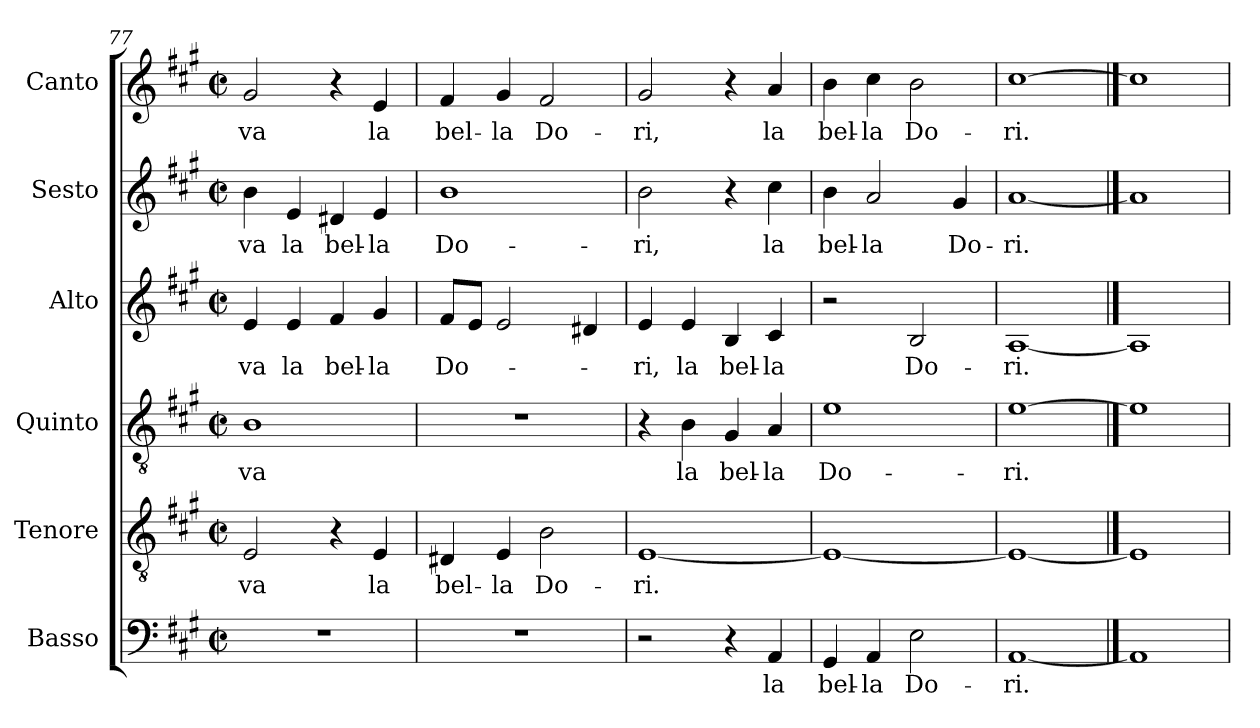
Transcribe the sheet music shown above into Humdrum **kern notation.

**kern	**text	**kern	**text	**kern	**text	**kern	**text	**kern	**text	**kern	**text
*part6	*part6	*part5	*part5	*part4	*part4	*part3	*part3	*part2	*part2	*part1	*part1
*staff6	*staff6	*staff5	*staff5	*staff4	*staff4	*staff3	*staff3	*staff2	*staff2	*staff1	*staff1
*I"Basso	*	*I"Tenore	*	*I"Quinto	*	*I"Alto	*	*I"Sesto	*	*I"Canto	*
*I'B	*	*I'T	*	*I'Q	*	*I'A	*	*I'S	*	*I'C	*
*clefF4	*	*clefGv2	*	*clefGv2	*	*clefG2	*	*clefG2	*	*clefG2	*
*k[f#c#g#]	*	*k[f#c#g#]	*	*k[f#c#g#]	*	*k[f#c#g#]	*	*k[f#c#g#]	*	*k[f#c#g#]	*
*A:	*	*A:	*	*A:	*	*A:	*	*A:	*	*A:	*
*M2/2	*	*M2/2	*	*M2/2	*	*M2/2	*	*M2/2	*	*M2/2	*
*met(c|)	*	*met(c|)	*	*met(c|)	*	*met(c|)	*	*met(c|)	*	*met(c|)	*
=77	=77	=77	=77	=77	=77	=77	=77	=77	=77	=77	=77
!	!	!	!LO:LY:b	!	!LO:LY:b	!	!LO:LY:b	!	!LO:LY:b	!	!LO:LY:b
1r	.	2E/	-va	1B	-va	4e/	-va	4b\	-va	2g#/	-va
!	!	!	!	!	!	!	!LO:LY:b	!	!LO:LY:b	!	!
.	.	.	.	.	.	4e/	la	4e/	la	.	.
!	!	!	!	!	!	!	!LO:LY:b	!	!LO:LY:b	!	!
.	.	4r	.	.	.	4f#/	bel-	4d#X/	bel-	4r	.
!	!	!	!LO:LY:b	!	!	!	!LO:LY:b	!	!LO:LY:b	!	!LO:LY:b
.	.	4E/	la	.	.	4g#/	-la	4e/	-la	4e/	la
=78	=78	=78	=78	=78	=78	=78	=78	=78	=78	=78	=78
!	!	!	!LO:LY:b	!	!	!	!LO:LY:b	!	!LO:LY:b	!	!LO:LY:b
1r	.	4D#X/	bel-	1r	.	8f#/L	Do-	1b	Do-	4f#/	bel-
.	.	.	.	.	.	8e/J	.	.	.	.	.
!	!	!	!LO:LY:b	!	!	!	!	!	!	!	!LO:LY:b
.	.	4E/	-la	.	.	2e/	.	.	.	4g#/	-la
!	!	!	!LO:LY:b	!	!	!	!	!	!	!	!LO:LY:b
.	.	2B\	Do-	.	.	.	.	.	.	2f#/	Do-
.	.	.	.	.	.	4d#X/	.	.	.	.	.
=79	=79	=79	=79	=79	=79	=79	=79	=79	=79	=79	=79
!	!	!	!LO:LY:b	!	!	!	!LO:LY:b	!	!LO:LY:b	!	!LO:LY:b
2r	.	[1E	-ri.	4r	.	4e/	-ri,	2b\	-ri,	2g#/	-ri,
!	!	!	!	!	!LO:LY:b	!	!LO:LY:b	!	!	!	!
.	.	.	.	4B\	la	4e/	la	.	.	.	.
!	!	!	!	!	!LO:LY:b	!	!LO:LY:b	!	!	!	!
4r	.	.	.	4G#/	bel-	4B/	bel-	4r	.	4r	.
!	!LO:LY:b	!	!	!	!LO:LY:b	!	!LO:LY:b	!	!LO:LY:b	!	!LO:LY:b
4AA/	la	.	.	4A/	-la	4c#/	-la	4cc#\	la	4a/	la
=80	=80	=80	=80	=80	=80	=80	=80	=80	=80	=80	=80
!	!LO:LY:b	!	!	!	!LO:LY:b	!	!	!	!LO:LY:b	!	!LO:LY:b
4GG#/	bel-	1E_	.	1e	Do-	2r	.	4b\	bel-	4b\	bel-
!	!LO:LY:b	!	!	!	!	!	!	!	!LO:LY:b	!	!LO:LY:b
4AA/	-la	.	.	.	.	.	.	2a/	-la	4cc#\	-la
!	!LO:LY:b	!	!	!	!	!	!LO:LY:b	!	!	!	!LO:LY:b
2E\	Do-	.	.	.	.	2B/	Do-	.	.	2b\	Do-
!	!	!	!	!	!	!	!	!	!LO:LY:b	!	!
.	.	.	.	.	.	.	.	4g#/	Do-	.	.
=81	=81	=81	=81	=81	=81	=81	=81	=81	=81	=81	=81
!	!LO:LY:b	!	!	!	!LO:LY:b	!	!LO:LY:b	!	!LO:LY:b	!	!LO:LY:b
[1AA	-ri.	1E_	.	[1e	-ri.	[1A	-ri.	[1a	-ri.	[1cc#	-ri.
==82	==82	==82	==82	==82	==82	==82	==82	==82	==82	==82	==82
1AA]	.	1E]	.	1e]	.	1A]	.	1a]	.	1cc#]	.
=	=	=	=	=	=	=	=	=	=	=	=
*-	*-	*-	*-	*-	*-	*-	*-	*-	*-	*-	*-
